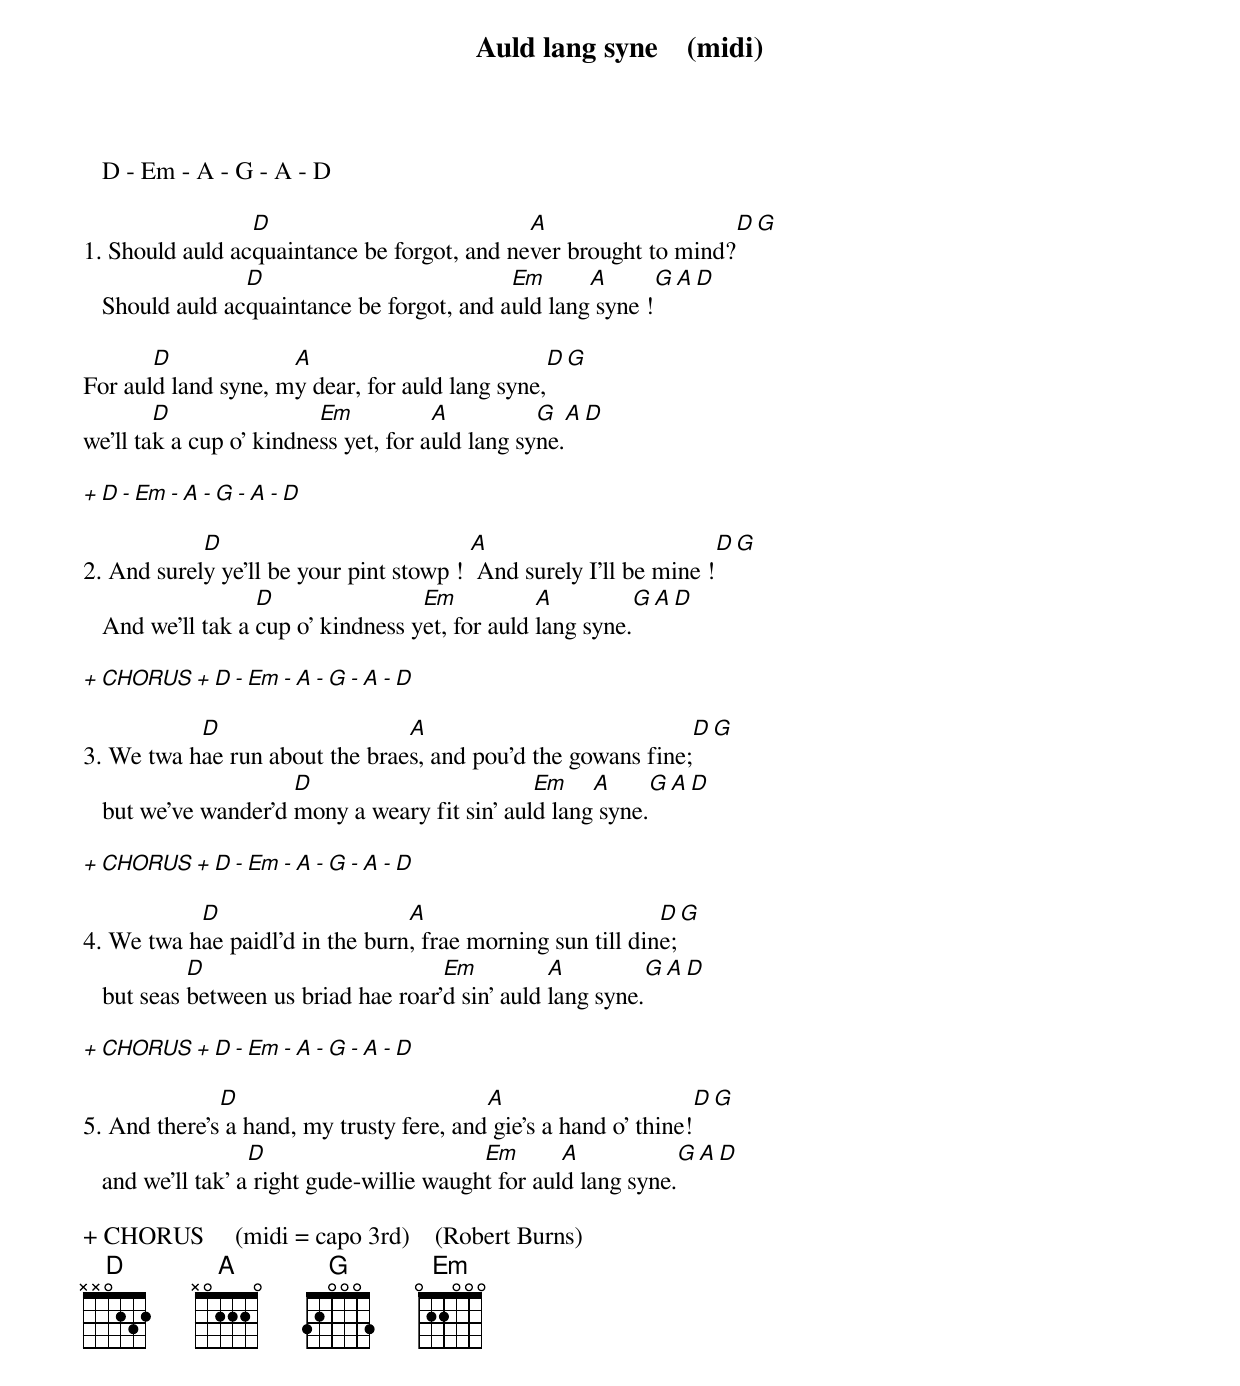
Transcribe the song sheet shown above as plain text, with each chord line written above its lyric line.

Auld lang syne    (midi)

   D - Em - A - G - A - D

                 D                           A                      D                         G
1. Should auld acquaintance be forgot, and never brought to mind?
                 D                          Em      A          G     A       D
   Should auld acquaintance be forgot, and auld lang syne !

       D             A                           D             G
For auld land syne, my dear, for auld lang syne,
        D                Em           A          G    A      D
we'll tak a cup o' kindness yet, for auld lang syne.

+ D - Em - A - G - A - D

            D                            A                          D                 G
2. And surely ye'll be your pint stowp !  And surely I'll be mine !
                   D                Em           A          G    A       D
   And we'll tak a cup o' kindness yet, for auld lang syne.

+ CHORUS   + D - Em - A - G - A - D

           D                    A                              D                         G
3. We twa hae run about the braes, and pou'd the gowans fine;
                      D                        Em    A         G     A      D
   but we've wander'd mony a weary fit sin' auld lang syne.

+ CHORUS   + D - Em - A - G - A - D

           D                     A                          D                      G
4. We twa hae paidl'd in the burn, frae morning sun till dine;
            D                         Em          A              G    A      D
   but seas between us briad hae roar'd sin' auld lang syne.

+ CHORUS    + D - Em - A - G - A - D

              D                           A                      D                      G
5. And there's a hand, my trusty fere, and gie's a hand o' thine!
                   D                       Em       A              G     A      D
   and we'll tak' a right gude-willie waught for auld lang syne.

+ CHORUS     (midi = capo 3rd)    (Robert Burns)
